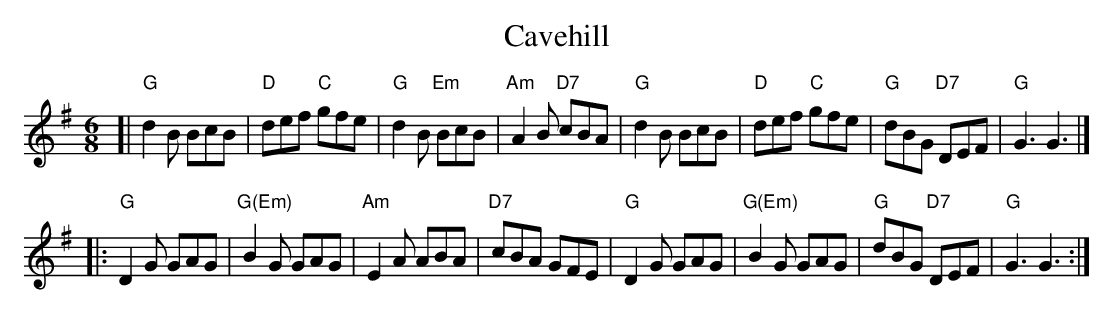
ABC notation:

X:1
T:Cavehill
L:1/8
M:6/8
K:G
[|\
"G"d2B BcB | "D"def "C"gfe | "G"d2B "Em"BcB |"Am"A2B "D7"cBA |\
"G"d2B BcB | "D"def "C"gfe | "G"dBG "D7"DEF | "G"G3 G3 |]
|:\
"G"D2G GAG | "G(Em)"B2G GAG |"Am"E2A ABA |"D7"cBA GFE |\
"G"D2G GAG | "G(Em)"B2G GAG | "G"dBG "D7"DEF | "G"G3 G3 :|
